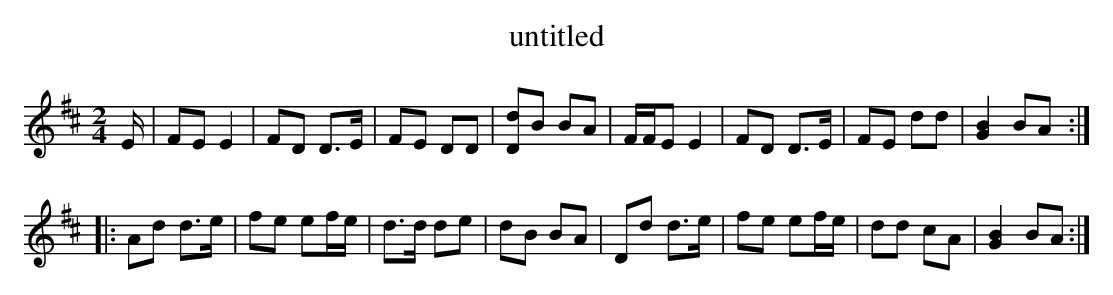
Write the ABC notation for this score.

X:1
T:untitled
K:D
M:2/4
E/|FE E2|FD D>E|FE DD|[Dd]B BA|F/F/E E2|FD D>E|FE dd|[G2B2] BA::
Ad d>e|fe ef/e/|d>d de|dB BA|Dd d>e|fe ef/e/|dd cA|[G2B2] BA:|
